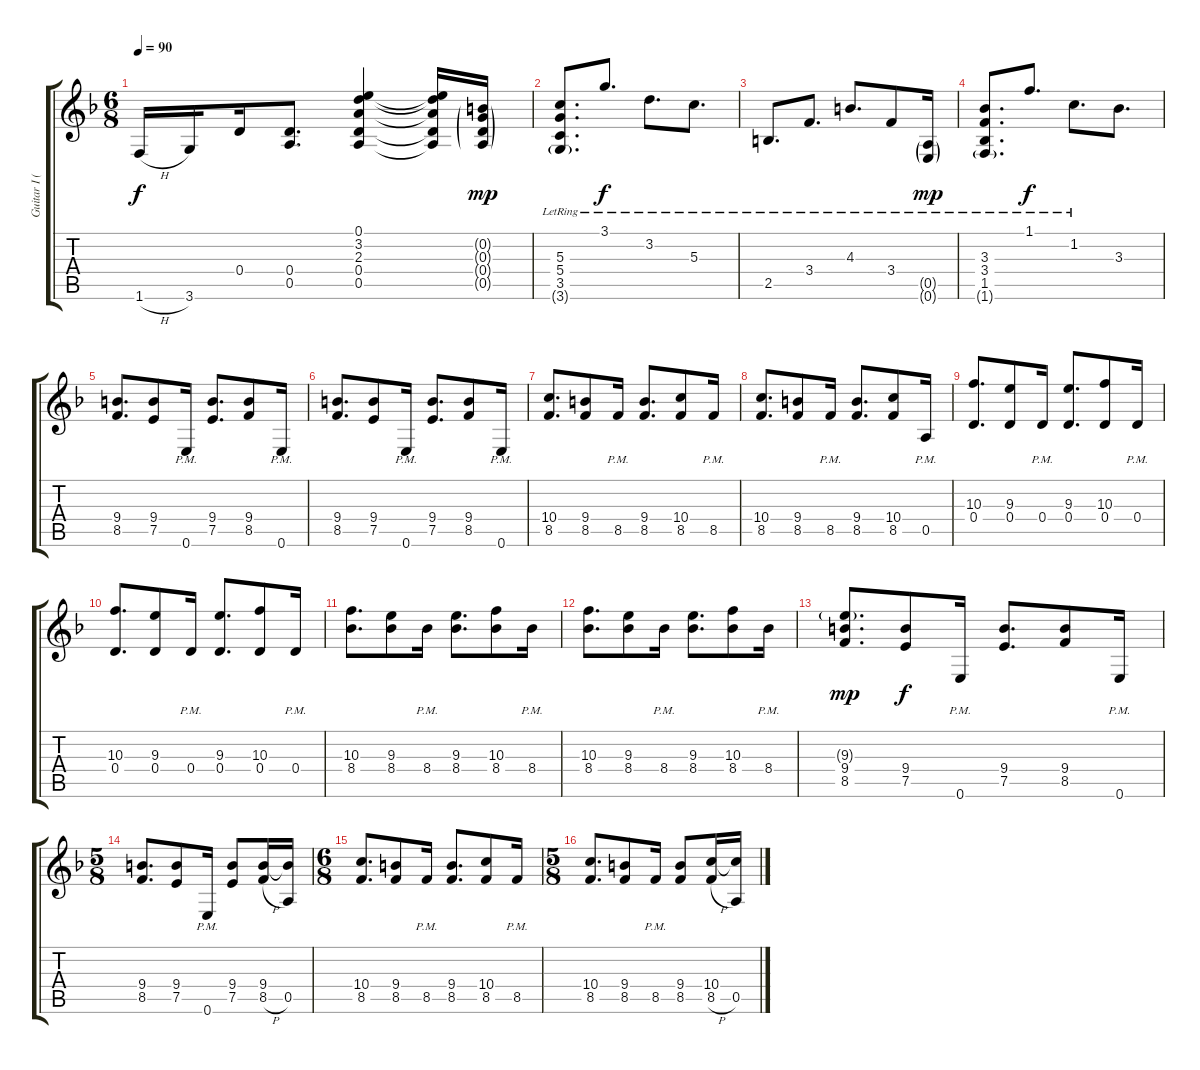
\track ("Guitar I (Standard Tuning)" "Guitar I (") {instrument distortionguitar}
\staff {score tabs}
\tuning (E4 B3 G3 D3 A2 E2) {hide}
\ts (6 8)
\tempo 90
\clef g2
\ks f
1.6{h}.16{dy f} 3.6.16{beam splitsecondary} 0.4.16 (0.4 0.5).8{d} (0.1 3.2 2.3 0.4 0.5).4 (0.1{t} 3.2{t} 2.3{t} 0.4{t} 0.5{t}).16 (0.2{g} 0.3{g} 0.4{g} 0.5{g}).16{dy mp} |
(5.3{lr} 5.4{lr} 3.5{lr} 3.6{g lr}).8{d} 3.1{lr}.8{d dy f} 3.2{lr}.8{d} 5.3{lr}.8{d} |
2.5{lr}.8{d} 3.4{lr}.8{d} 4.3{lr}.8{d} 3.4{lr}.8 (0.5{g lr} 0.6{g lr}).16{dy mp} |
(3.3{lr} 3.4{lr} 1.5{lr} 1.6{g lr}).8{d} 1.1{lr}.8{d dy f} 1.2{lr}.8{d} 3.3.8{d} |
(9.4 8.5).8{d} (9.4 7.5).8 0.6{pm}.16 (9.4 7.5).8{d} (9.4 8.5).8 0.6{pm}.16 |
(9.4 8.5).8{d} (9.4 7.5).8 0.6{pm}.16 (9.4 7.5).8{d} (9.4 8.5).8 0.6{pm}.16 |
(10.4 8.5).8{d} (9.4 8.5).8 8.5{pm}.16 (9.4 8.5).8{d} (10.4 8.5).8 8.5{pm}.16 |
(10.4 8.5).8{d} (9.4 8.5).8 8.5{pm}.16 (9.4 8.5).8{d} (10.4 8.5).8 0.5{pm}.16 |
(10.3 0.4).8{d} (9.3 0.4).8 0.4{pm}.16 (9.3 0.4).8{d} (10.3 0.4).8 0.4{pm}.16 |
(10.3 0.4).8{d} (9.3 0.4).8 0.4{pm}.16 (9.3 0.4).8{d} (10.3 0.4).8 0.4{pm}.16 |
(10.3 8.4).8{d} (9.3 8.4).8 8.4{pm}.16 (9.3 8.4).8{d} (10.3 8.4).8 8.4{pm}.16 |
(10.3 8.4).8{d} (9.3 8.4).8 8.4{pm}.16 (9.3 8.4).8{d} (10.3 8.4).8 8.4{pm}.16 |
(9.3{g} 9.4 8.5).8{d dy mp} (9.4 7.5).8{dy f} 0.6{pm}.16 (9.4 7.5).8{d} (9.4 8.5).8 0.6{pm}.16 |
\ts (5 8)
(9.4 8.5).8{d beam merge} (9.4 7.5).8{beam merge} 0.6{pm}.16 (9.4 7.5).8{beam merge} (9.4 8.5{h}).16 (9.4{t} 0.5).16 |
\ts (6 8)
(10.4 8.5).8{d} (9.4 8.5).8 8.5{pm}.16 (9.4 8.5).8{d} (10.4 8.5).8 8.5{pm}.16 |
\ts (5 8)
(10.4 8.5).8{d beam merge} (9.4 8.5).8{beam merge} 8.5{pm}.16 (9.4 8.5).8{beam merge} (10.4 8.5{h}).16 (10.4{t} 0.5).16
